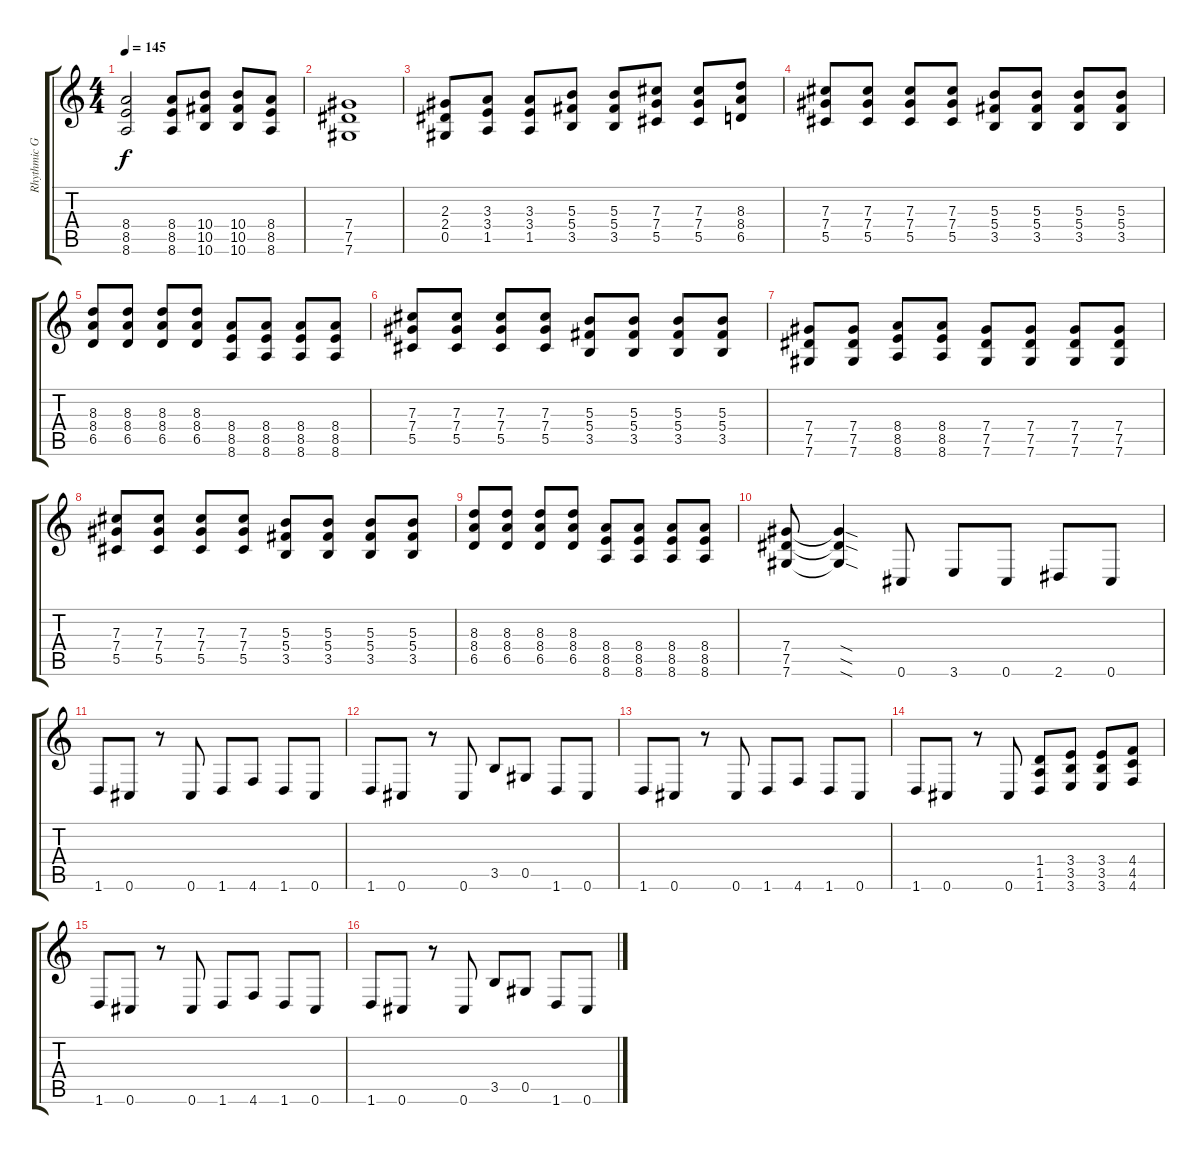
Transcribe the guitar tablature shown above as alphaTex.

\track ("Rhythmic Guitar" "Rhythmic G") {instrument distortionguitar}
\staff {score tabs}
\tuning (Eb4 Bb3 Gb3 Db3 Ab2 Db2) {hide}
\ts (4 4)
\tempo 145
\clef g2
\ks c
(8.4{t} 8.5{t} 8.6{t}).2{dy f} (8.4 8.5 8.6).8 (10.4 10.5 10.6).8 (10.4 10.5 10.6).8 (8.4 8.5 8.6).8 |
(7.4 7.5 7.6).1 |
(2.3 2.4 0.5).8 (3.3 3.4 1.5).8 (3.3 3.4 1.5).8 (5.3 5.4 3.5).8 (5.3 5.4 3.5).8 (7.3 7.4 5.5).8 (7.3 7.4 5.5).8 (8.3 8.4 6.5).8 |
(7.3 7.4 5.5).8 (7.3 7.4 5.5).8 (7.3 7.4 5.5).8 (7.3 7.4 5.5).8 (5.3 5.4 3.5).8 (5.3 5.4 3.5).8 (5.3 5.4 3.5).8 (5.3 5.4 3.5).8 |
(8.3 8.4 6.5).8 (8.3 8.4 6.5).8 (8.3 8.4 6.5).8 (8.3 8.4 6.5).8 (8.4 8.5 8.6).8 (8.4 8.5 8.6).8 (8.4 8.5 8.6).8 (8.4 8.5 8.6).8 |
(7.3 7.4 5.5).8 (7.3 7.4 5.5).8 (7.3 7.4 5.5).8 (7.3 7.4 5.5).8 (5.3 5.4 3.5).8 (5.3 5.4 3.5).8 (5.3 5.4 3.5).8 (5.3 5.4 3.5).8 |
(7.4 7.5 7.6).8 (7.4 7.5 7.6).8 (8.4 8.5 8.6).8 (8.4 8.5 8.6).8 (7.4 7.5 7.6).8 (7.4 7.5 7.6).8 (7.4 7.5 7.6).8 (7.4 7.5 7.6).8 |
(7.3 7.4 5.5).8 (7.3 7.4 5.5).8 (7.3 7.4 5.5).8 (7.3 7.4 5.5).8 (5.3 5.4 3.5).8 (5.3 5.4 3.5).8 (5.3 5.4 3.5).8 (5.3 5.4 3.5).8 |
(8.3 8.4 6.5).8 (8.3 8.4 6.5).8 (8.3 8.4 6.5).8 (8.3 8.4 6.5).8 (8.4 8.5 8.6).8 (8.4 8.5 8.6).8 (8.4 8.5 8.6).8 (8.4 8.5 8.6).8 |
(7.4 7.5 7.6).8 (7.4{sod t} 7.5{sod t} 7.6{sod t}).4 0.6.8 3.6.8 0.6.8 2.6.8 0.6.8 |
1.6.8 0.6.8 r.8 0.6.8 1.6.8 4.6.8 1.6.8 0.6.8 |
1.6.8 0.6.8 r.8 0.6.8 3.5.8 0.5.8 1.6.8 0.6.8 |
1.6.8 0.6.8 r.8 0.6.8 1.6.8 4.6.8 1.6.8 0.6.8 |
1.6.8 0.6.8 r.8 0.6.8 (1.4 1.5 1.6).8 (3.4 3.5 3.6).8 (3.4 3.5 3.6).8 (4.4 4.5 4.6).8 |
1.6.8 0.6.8 r.8 0.6.8 1.6.8 4.6.8 1.6.8 0.6.8 |
1.6.8 0.6.8 r.8 0.6.8 3.5.8 0.5.8 1.6.8 0.6.8
